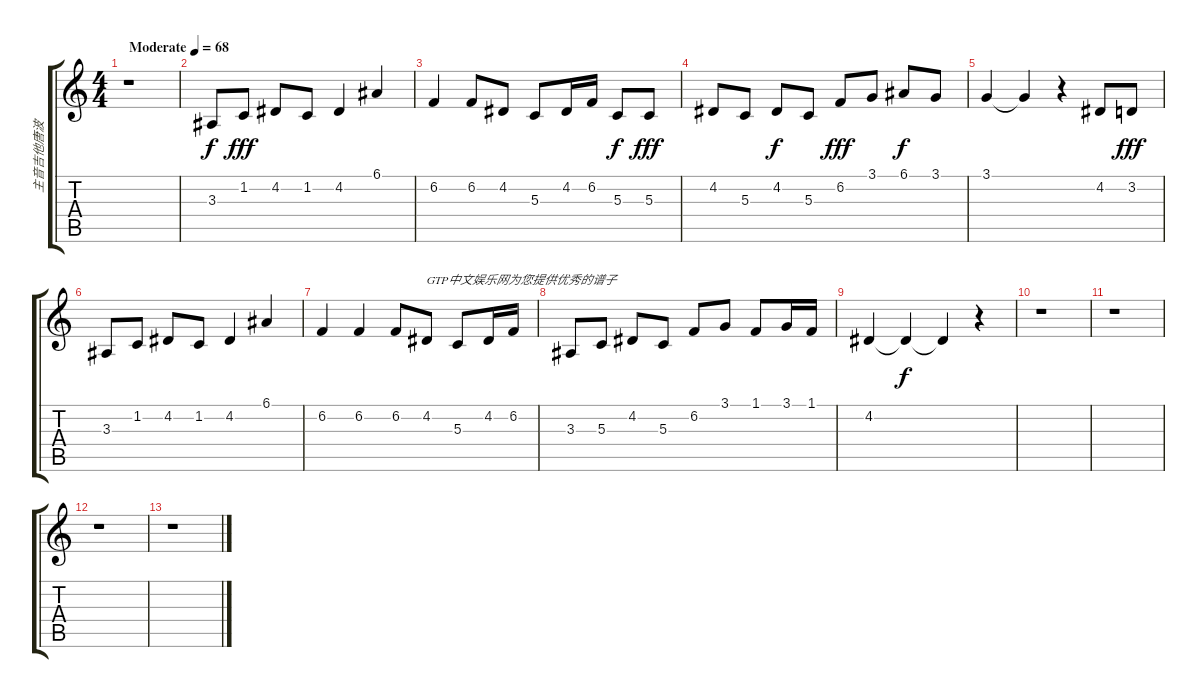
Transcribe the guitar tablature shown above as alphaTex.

\track ("主音吉他唐波" "主音吉他唐波") {instrument percussiveorgan}
\staff {score tabs}
\tuning (E4 B3 G3 D3 A2 E2) {hide}
\ts (4 4)
\tempo (68 "Moderate")
\clef g2
\ks c
r.1{dy f instrument percussiveorgan} |
3.3.8 1.2.8{dy fff} 4.2.8 1.2.8 4.2.4 6.1.4 |
6.2.4 6.2.8 4.2.8 5.3.8 4.2.16 6.2.16 5.3.8{dy f} 5.3.8{dy fff} |
4.2.8 5.3.8 4.2.8{dy f} 5.3.8 6.2.8{dy fff} 3.1.8 6.1.8{dy f} 3.1.8 |
3.1.4 3.1{t}.4 r.4 4.2.8 3.2.8{dy fff} |
3.3.8 1.2.8 4.2.8 1.2.8 4.2.4 6.1.4 |
6.2.4 6.2.4 6.2.8 4.2.8{txt "GTP中文娱乐网为您提供优秀的谱子"} 5.3.8 4.2.16 6.2.16 |
3.3.8 5.3.8 4.2.8 5.3.8 6.2.8 3.1.8 1.1.8 3.1.16 1.1.16 |
4.2.4 4.2{t}.4{dy f} 4.2{t}.4 r.4 |
r.1 |
r.1 |
r.1 |
r.1
